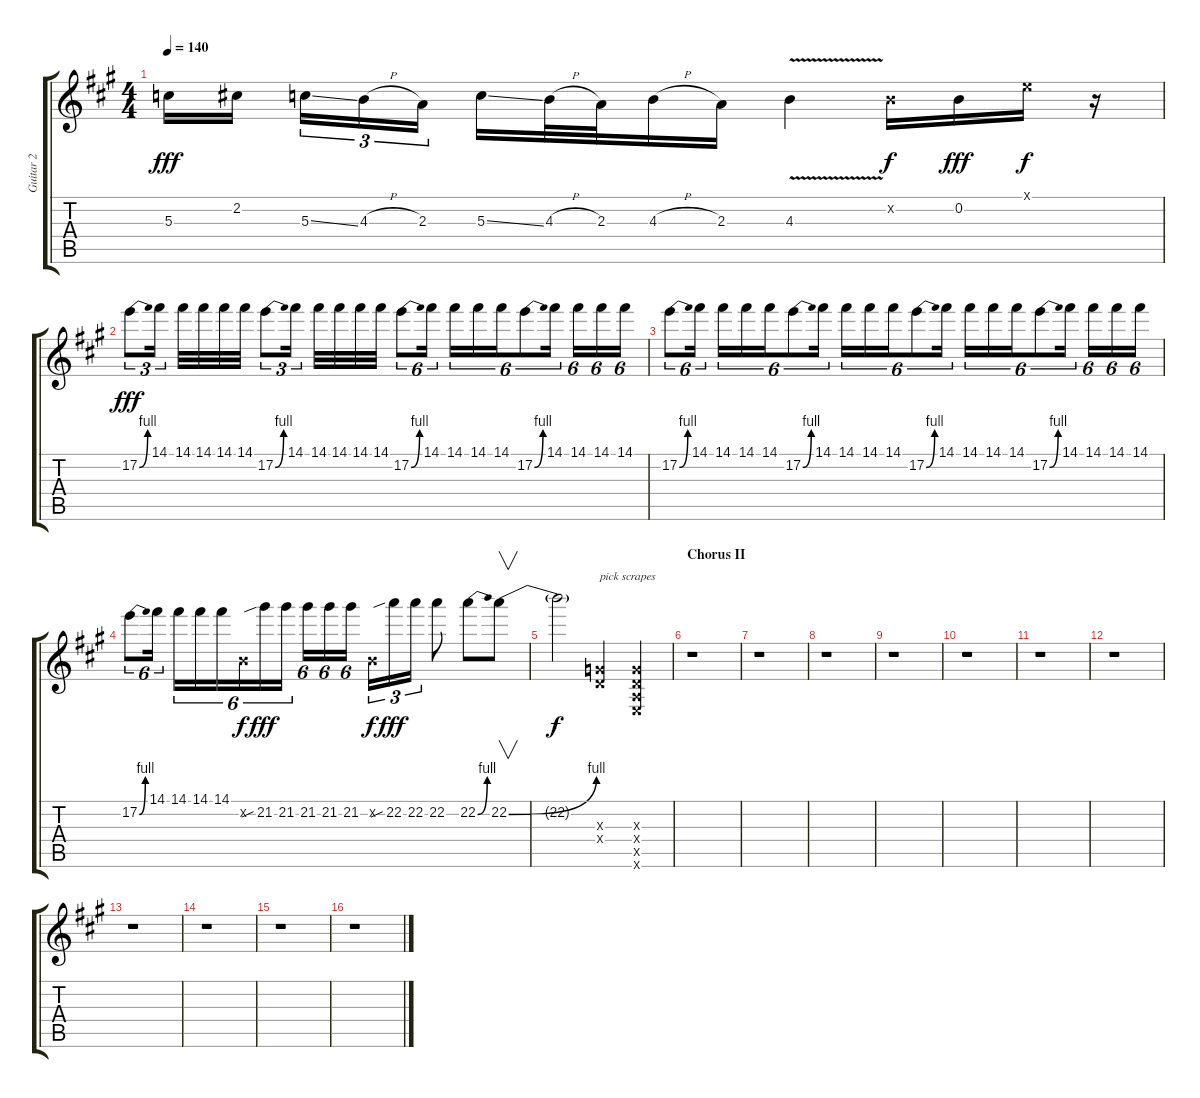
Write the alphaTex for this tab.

\track ("Guitar 2" "Guitar 2") {instrument distortionguitar}
\staff {score tabs}
\tuning (E4 B3 G3 D3 A2 E2) {hide}
\ts (4 4)
\tempo 140
\clef g2
\ks a
5.3.16{dy fff} 2.2.16 5.3{ss}.16{tu (3 2)} 4.3{h}.16{tu (3 2)} 2.3.16{tu (3 2)} 5.3{ss}.16 4.3{h}.32 2.3.32 4.3{h}.16 2.3.16 4.3{v}.4 0.2{x}.16{dy f} 0.2.16{dy fff} 0.1{x}.16{dy f} r.16 |
17.2{be (bend 0 0 60 4)}.8{tu (3 2) dy fff} 14.1.16{tu (3 2)} 14.1.32 14.1.32 14.1.32 14.1.32 17.2{be (bend 0 0 60 4)}.8{tu (3 2)} 14.1.16{tu (3 2)} 14.1.32 14.1.32 14.1.32 14.1.32 17.2{be (bend 0 0 60 4)}.8{tu (6 4)} 14.1.16{tu (6 4)} 14.1.16{tu (6 4)} 14.1.16{tu (6 4)} 14.1.16{tu (6 4)} 17.2{be (bend 0 0 60 4)}.8{tu (6 4)} 14.1.16{tu (6 4)} 14.1.16{tu (6 4)} 14.1.16{tu (6 4)} 14.1.16{tu (6 4)} |
17.2{be (bend 0 0 60 4)}.8{tu (6 4)} 14.1.16{tu (6 4)} 14.1.16{tu (6 4)} 14.1.16{tu (6 4)} 14.1.16{tu (6 4)} 17.2{be (bend 0 0 60 4)}.8{tu (6 4)} 14.1.16{tu (6 4)} 14.1.16{tu (6 4)} 14.1.16{tu (6 4)} 14.1.16{tu (6 4)} 17.2{be (bend 0 0 60 4)}.8{tu (6 4)} 14.1.16{tu (6 4)} 14.1.16{tu (6 4)} 14.1.16{tu (6 4)} 14.1.16{tu (6 4)} 17.2{be (bend 0 0 60 4)}.8{tu (6 4)} 14.1.16{tu (6 4)} 14.1.16{tu (6 4)} 14.1.16{tu (6 4)} 14.1.16{tu (6 4)} |
17.2{be (bend 0 0 60 4)}.8{tu (6 4)} 14.1.16{tu (6 4)} 14.1.16{tu (6 4)} 14.1.16{tu (6 4)} 14.1.16{tu (6 4)} 0.2{x}.16{tu (6 4) dy f} 21.2{sib}.16{tu (6 4) dy fff} 21.2.16{tu (6 4)} 21.2.16{tu (6 4)} 21.2.16{tu (6 4)} 21.2.16{tu (6 4)} 0.2{x}.16{tu (3 2) dy f} 22.2{sib}.16{tu (3 2) dy fff} 22.2.16{tu (3 2)} 22.2.8 22.2{be (bend 0 0 60 4)}.8 22.2{be (bend 0 0 60 4)}.8{v} |
22.2{t}.2{dy f} (0.3{x} 0.4{x}).4{txt "pick scrapes"} (0.3{x} 0.4{x} 0.5{x} 0.6{x}).4 |
\section ("" "Chorus II")
r.1 |
r.1 |
r.1 |
r.1 |
r.1 |
r.1 |
r.1 |
r.1 |
r.1 |
r.1 |
r.1
